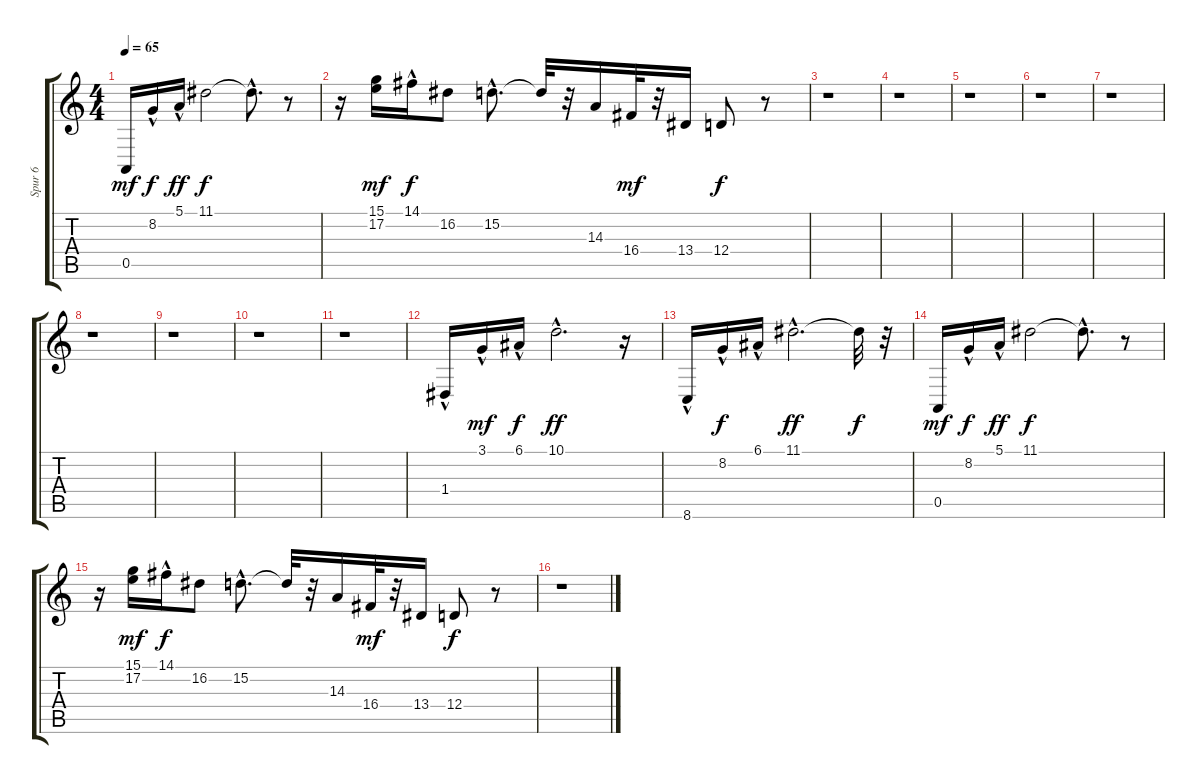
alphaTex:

\track ("Spur 6" "Spur 6") {instrument electricpiano2}
\staff {score tabs}
\tuning (E4 B3 G3 D3 A2 E2) {hide}
\ts (4 4)
\tempo 65
\clef g2
\ks c
0.5.16{dy mf} 8.2{hac}.16{dy f} 5.1{hac}.16{dy ff} 11.1.2{dy f} 11.1{hac t}.8{d} r.8 |
r.16 (15.1 17.2).16{dy mf} 14.1{hac}.16{dy f} 16.2.8 15.2{hac}.8{d} 15.2{t}.32 r.32 14.3.16 16.4.32{dy mf} r.32 13.4.16 12.4.8{dy f} r.8 |
r.1 |
r.1 |
r.1 |
r.1 |
r.1 |
r.1 |
r.1 |
r.1 |
r.1 |
1.4{hac}.16 3.1{hac}.16{dy mf} 6.1{hac}.16{dy f} 10.1{hac}.2{d dy ff} r.16 |
8.6{hac}.16 8.2{hac}.16{dy f} 6.1{hac}.16 11.1{hac}.2{d dy ff} 11.1{t}.32{dy f} r.32 |
0.5.16{dy mf} 8.2{hac}.16{dy f} 5.1{hac}.16{dy ff} 11.1.2{dy f} 11.1{hac t}.8{d} r.8 |
r.16 (15.1 17.2).16{dy mf} 14.1{hac}.16{dy f} 16.2.8 15.2{hac}.8{d} 15.2{t}.32 r.32 14.3.16 16.4.32{dy mf} r.32 13.4.16 12.4.8{dy f} r.8 |
r.1
